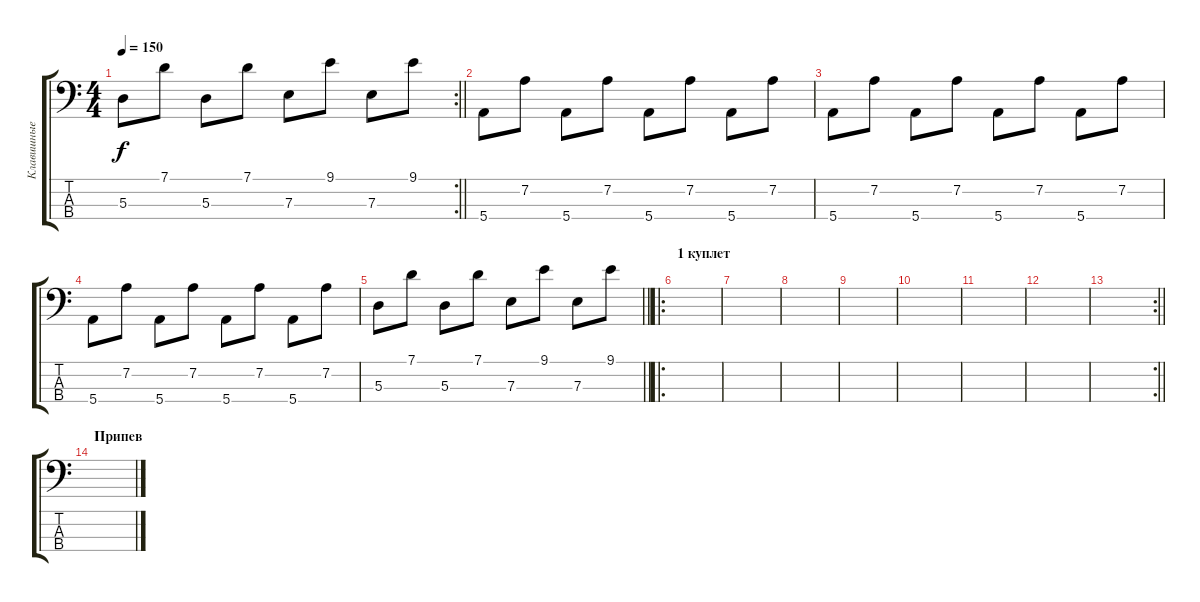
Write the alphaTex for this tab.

\track ("Клавишные " "Клавишные ") {instrument synthbass1}
\staff {score tabs}
\tuning (G2 D2 A1 E1) {hide}
\rc 2
\ts (4 4)
\tempo 150
\clef f4
\barLineRight lightlight
\ks c
5.3.8{dy f} 7.1.8 5.3.8 7.1.8 7.3.8 9.1.8 7.3.8 9.1.8 |
5.4.8 7.2.8 5.4.8 7.2.8 5.4.8 7.2.8 5.4.8 7.2.8 |
5.4.8 7.2.8 5.4.8 7.2.8 5.4.8 7.2.8 5.4.8 7.2.8 |
5.4.8 7.2.8 5.4.8 7.2.8 5.4.8 7.2.8 5.4.8 7.2.8 |
\barLineRight lightlight
5.3.8 7.1.8 5.3.8 7.1.8 7.3.8 9.1.8 7.3.8 9.1.8 |
\ro
\section ("" "1 куплет")
|
|
|
|
|
|
|
\rc 2
\barLineRight lightlight
|
\section ("" "Припев")
